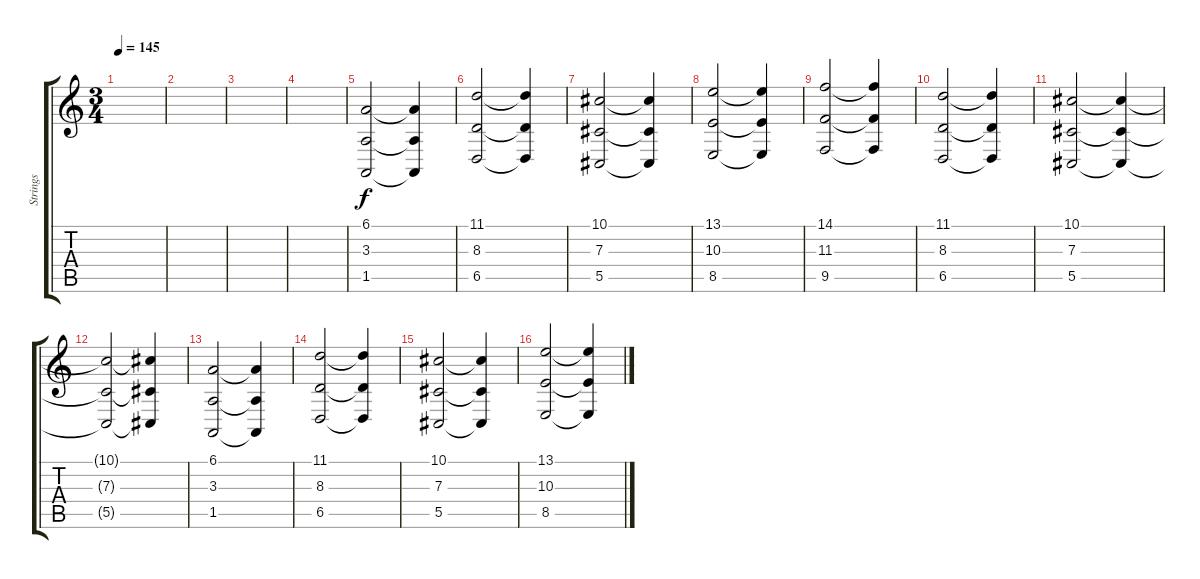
\track ("Strings" "Strings") {instrument violin}
\staff {score tabs}
\tuning (Eb4 Bb3 Gb3 Db3 Ab2 Db2) {hide}
\ts (3 4)
\tempo 145
\clef g2
\ks c
|
|
|
|
(6.1 3.3 1.5).2 (6.1{t} 3.3{t} 1.5{t}).4 |
(11.1 8.3 6.5).2 (11.1{t} 8.3{t} 6.5{t}).4 |
(10.1 7.3 5.5).2 (10.1{t} 7.3{t} 5.5{t}).4 |
(13.1 10.3 8.5).2 (13.1{t} 10.3{t} 8.5{t}).4 |
(14.1 11.3 9.5).2 (14.1{t} 11.3{t} 9.5{t}).4 |
(11.1 8.3 6.5).2 (11.1{t} 8.3{t} 6.5{t}).4 |
(10.1 7.3 5.5).2 (10.1{t} 7.3{t} 5.5{t}).4 |
(10.1{t} 7.3{t} 5.5{t}).2 (10.1{t} 7.3{t} 5.5{t}).4 |
(6.1 3.3 1.5).2 (6.1{t} 3.3{t} 1.5{t}).4 |
(11.1 8.3 6.5).2 (11.1{t} 8.3{t} 6.5{t}).4 |
(10.1 7.3 5.5).2 (10.1{t} 7.3{t} 5.5{t}).4 |
(13.1 10.3 8.5).2 (13.1{t} 10.3{t} 8.5{t}).4
